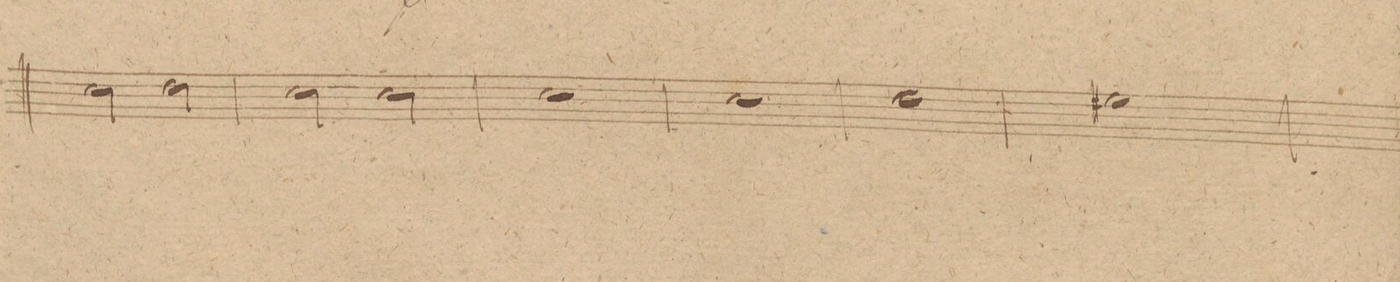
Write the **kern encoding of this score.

**kern	**dynam
*I"Oboi 2do	*
*clefG2	*
*k[f#c#g#]	*
*met(c)	*
*M2/2	*
2cc#\	.
2dd\	.
=59	=59
2cc#\	.
2cc#\	.
=60	=60
1cc#	.
=61	=61
1cc#	.
=62	=62
1dd	.
=63	=63
1ee#X	.
=64	=64
*-	*-
